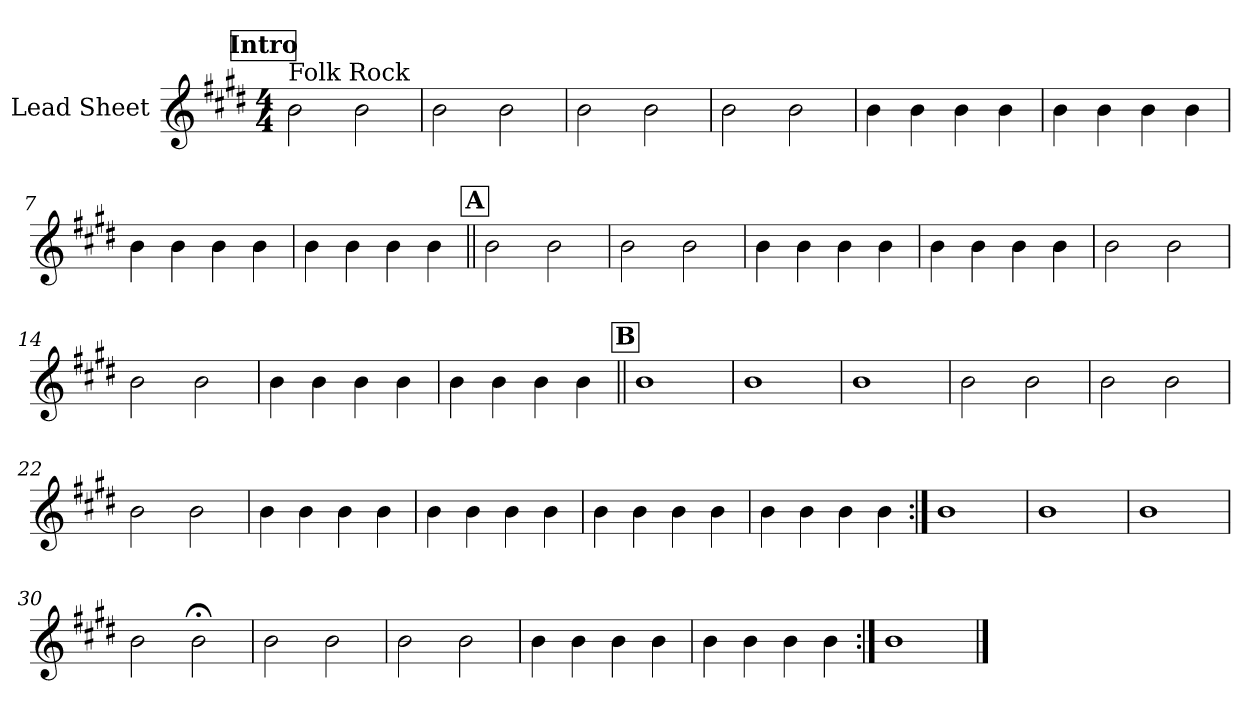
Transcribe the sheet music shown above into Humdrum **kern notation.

**kern
*part1
*staff1
*I"Lead Sheet
*clefG2
*k[f#c#g#d#]
*E:
*M4/4
*MM160
!!LO:REH:place=s1:a:fs=14:t=Intro
=1
!LO:TX:a:t=Folk Rock
2b\
2b\
=2
2b\
2b\
=3
2b\
2b\
=4
2b\
2b\
!!LO:LB:g=z
=5
4b\
4b\
4b\
4b\
=6
4b\
4b\
4b\
4b\
=7
4b\
4b\
4b\
4b\
=8
4b\
4b\
4b\
4b\
!!LO:LB:g=z
!!LO:REH:place=s1:a:fs=14:t=A
=9||
2b\
2b\
=10
2b\
2b\
=11
4b\
4b\
4b\
4b\
=12
4b\
4b\
4b\
4b\
!!LO:LB:g=z
=13
2b\
2b\
=14
2b\
2b\
=15
4b\
4b\
4b\
4b\
=16
4b\
4b\
4b\
4b\
!!LO:LB:g=z
!!LO:REH:place=s1:a:fs=14:t=B
=17||
1b
=18
1b
=19
1b
=20
2b\
2b\
!!LO:LB:g=z
=21
2b\
2b\
=22
2b\
2b\
=23
4b\
4b\
4b\
4b\
=24
4b\
4b\
4b\
4b\
!!LO:LB:g=z
=25
4b\
4b\
4b\
4b\
=26
4b\
4b\
4b\
4b\
!!LO:LB:g=z
=27:|!
1b
=28
1b
=29
1b
=30
2b\
2b;<\
!!LO:LB:g=z
=31
2b\
2b\
=32
2b\
2b\
=33
4b\
4b\
4b\
4b\
=34
4b\
4b\
4b\
4b\
!!LO:LB:g=z
=35:|!
1b
==
*-
